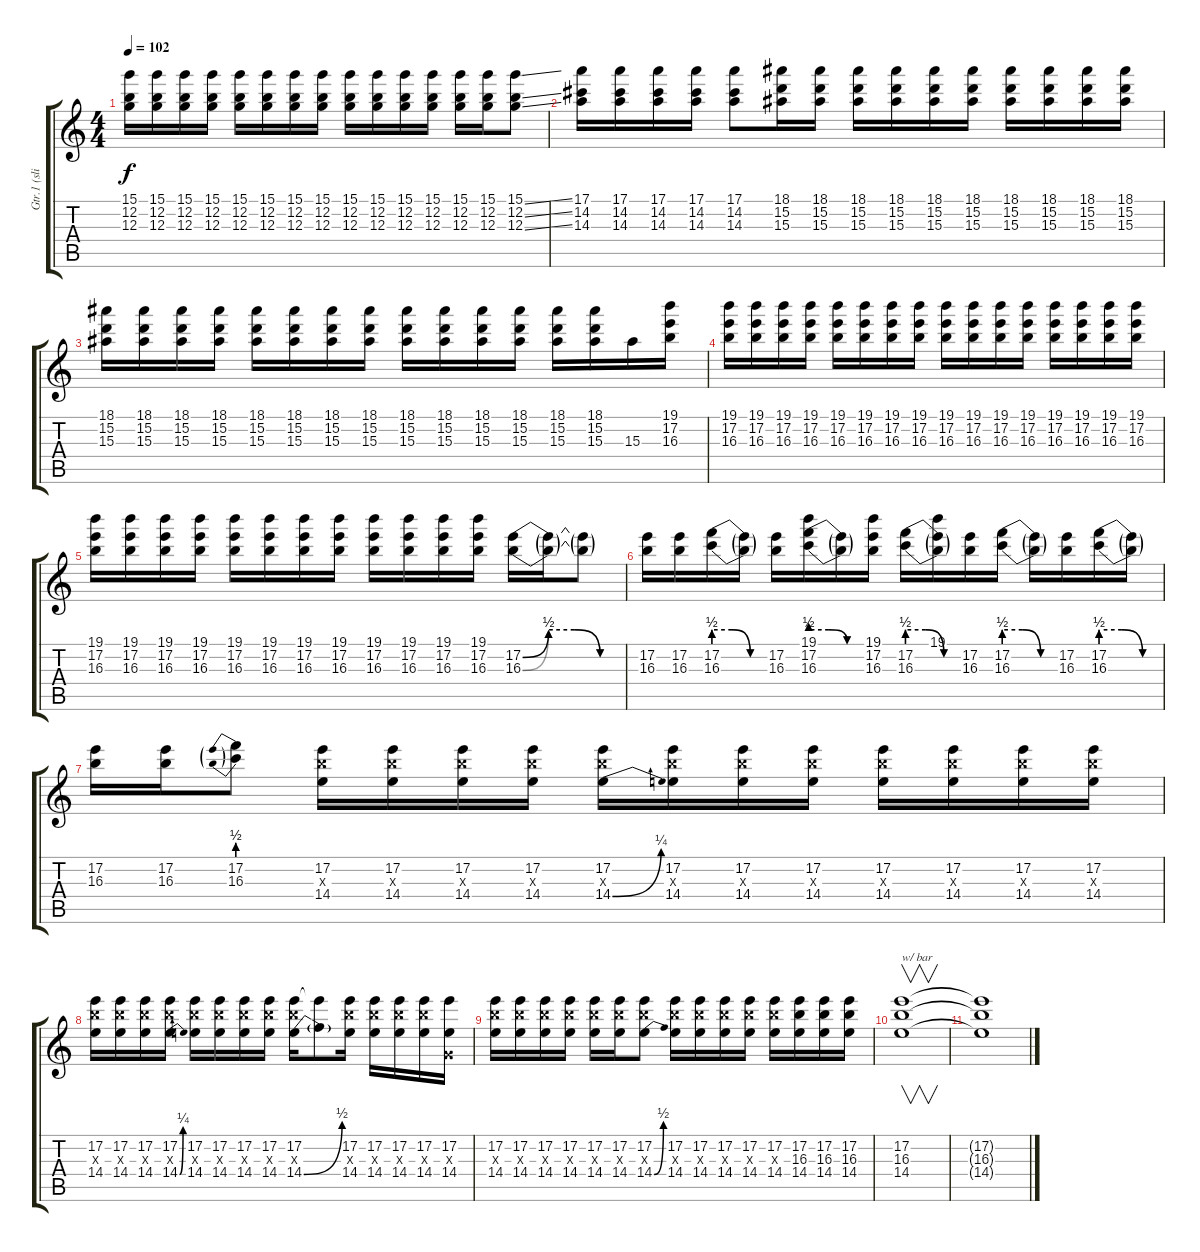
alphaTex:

\track ("Gtr.1 (slight disto)" "Gtr.1 (sli") {instrument overdrivenguitar}
\staff {score tabs}
\tuning (E4 B3 G3 D3 A2 E2) {hide}
\ts (4 4)
\tempo 102
\clef g2
\ks c
(15.1 12.2 12.3).16{dy f} (15.1 12.2 12.3).16 (15.1 12.2 12.3).16 (15.1 12.2 12.3).16 (15.1 12.2 12.3).16 (15.1 12.2 12.3).16 (15.1 12.2 12.3).16 (15.1 12.2 12.3).16 (15.1 12.2 12.3).16 (15.1 12.2 12.3).16 (15.1 12.2 12.3).16 (15.1 12.2 12.3).16 (15.1 12.2 12.3).16 (15.1 12.2 12.3).16 (15.1{ss} 12.2{ss} 12.3{ss}).8 |
(17.1 14.2 14.3).16 (17.1 14.2 14.3).16 (17.1 14.2 14.3).16 (17.1 14.2 14.3).16 (17.1 14.2 14.3).8 (18.1 15.2 15.3).16 (18.1 15.2 15.3).16 (18.1 15.2 15.3).16 (18.1 15.2 15.3).16 (18.1 15.2 15.3).16 (18.1 15.2 15.3).16 (18.1 15.2 15.3).16 (18.1 15.2 15.3).16 (18.1 15.2 15.3).16 (18.1 15.2 15.3).16 |
(18.1 15.2 15.3).16 (18.1 15.2 15.3).16 (18.1 15.2 15.3).16 (18.1 15.2 15.3).16 (18.1 15.2 15.3).16 (18.1 15.2 15.3).16 (18.1 15.2 15.3).16 (18.1 15.2 15.3).16 (18.1 15.2 15.3).16 (18.1 15.2 15.3).16 (18.1 15.2 15.3).16 (18.1 15.2 15.3).16 (18.1 15.2 15.3).16 (18.1 15.2 15.3).16 15.3.16 (19.1 17.2 16.3).16 |
(19.1 17.2 16.3).16 (19.1 17.2 16.3).16 (19.1 17.2 16.3).16 (19.1 17.2 16.3).16 (19.1 17.2 16.3).16 (19.1 17.2 16.3).16 (19.1 17.2 16.3).16 (19.1 17.2 16.3).16 (19.1 17.2 16.3).16 (19.1 17.2 16.3).16 (19.1 17.2 16.3).16 (19.1 17.2 16.3).16 (19.1 17.2 16.3).16 (19.1 17.2 16.3).16 (19.1 17.2 16.3).16 (19.1 17.2 16.3).16 |
(19.1 17.2 16.3).16 (19.1 17.2 16.3).16 (19.1 17.2 16.3).16 (19.1 17.2 16.3).16 (19.1 17.2 16.3).16 (19.1 17.2 16.3).16 (19.1 17.2 16.3).16 (19.1 17.2 16.3).16 (19.1 17.2 16.3).16 (19.1 17.2 16.3).16 (19.1 17.2 16.3).16 (19.1 17.2 16.3).16 (17.2{be (custom 0 0 15 2 30 2 45 0 60 0)} 16.3{be (custom 0 0 15 2 30 2 45 0 60 0)}).16 (17.2{t} 16.3{t}).16 (17.2{t} 16.3{t}).8 |
(17.2 16.3).16 (17.2 16.3).16 (17.2{be (custom 0 2 20 2 40 0 60 0)} 16.3{be (custom 0 2 20 2 40 0 60 0)}).16 (17.2{t} 16.3{t}).16 (17.2 16.3).16 (19.1 17.2{be (custom 0 2 20 2 40 0 60 0)} 16.3{be (custom 0 2 20 2 40 0 60 0)}).16 (17.2{t} 16.3{t}).16 (19.1 17.2 16.3).16 (17.2{be (custom 0 2 20 2 40 0 60 0)} 16.3{be (custom 0 2 20 2 40 0 60 0)}).16 (19.1 17.2{t} 16.3{t}).16 (17.2 16.3).16 (17.2{be (custom 0 2 20 2 40 0 60 0)} 16.3{be (custom 0 2 20 2 40 0 60 0)}).16 (17.2{t} 16.3{t}).16 (17.2 16.3).16 (17.2{be (custom 0 2 20 2 40 0 60 0)} 16.3{be (custom 0 2 20 2 40 0 60 0)}).16 (17.2{t} 16.3{t}).16 |
(17.2 16.3).16 (17.2 16.3).16 (17.2{be (prebend 0 2 60 2)} 16.3{be (prebend 0 2 60 2)}).8 (17.2 16.3{x} 14.4).16 (17.2 16.3{x} 14.4).16 (17.2 16.3{x} 14.4).16 (17.2 16.3{x} 14.4).16 (17.2 16.3{x} 14.4{be (bend 0 0 60 1)}).16 (17.2 16.3{x} 14.4).16 (17.2 16.3{x} 14.4).16 (17.2 16.3{x} 14.4).16 (17.2 16.3{x} 14.4).16 (17.2 16.3{x} 14.4).16 (17.2 16.3{x} 14.4).16 (17.2 16.3{x} 14.4).16 |
(17.2 16.3{x} 14.4).16 (17.2 16.3{x} 14.4).16 (17.2 16.3{x} 14.4).16 (17.2 16.3{x} 14.4{be (bend 0 0 60 1)}).16 (17.2 16.3{x} 14.4).16 (17.2 16.3{x} 14.4).16 (17.2 16.3{x} 14.4).16 (17.2 16.3{x} 14.4).16 (17.2 16.3{x} 14.4{be (bend 0 0 60 2)}).16 (17.2{t} 14.4{t}).8 (17.2 16.3{x} 14.4).16 (17.2 16.3{x} 14.4).16 (17.2 16.3{x} 14.4).16 (17.2 16.3{x} 14.4).16 (17.2 0.3{x} 14.4).16 |
(17.2 16.3{x} 14.4).16 (17.2 16.3{x} 14.4).16 (17.2 16.3{x} 14.4).16 (17.2 16.3{x} 14.4).16 (17.2 16.3{x} 14.4).16 (17.2 16.3{x} 14.4).16 (17.2 16.3{x} 14.4{be (bend 0 0 60 2)}).8 (17.2 16.3{x} 14.4).16 (17.2 16.3{x} 14.4).16 (17.2 16.3{x} 14.4).16 (17.2 16.3{x} 14.4).16 (17.2 16.3{x} 14.4).16 (17.2 16.3 14.4).16 (17.2 16.3 14.4).16 (17.2 16.3 14.4).16 |
(17.2 16.3 14.4).1{v txt "w/ bar"} |
(17.2{t} 16.3{t} 14.4{t}).1
